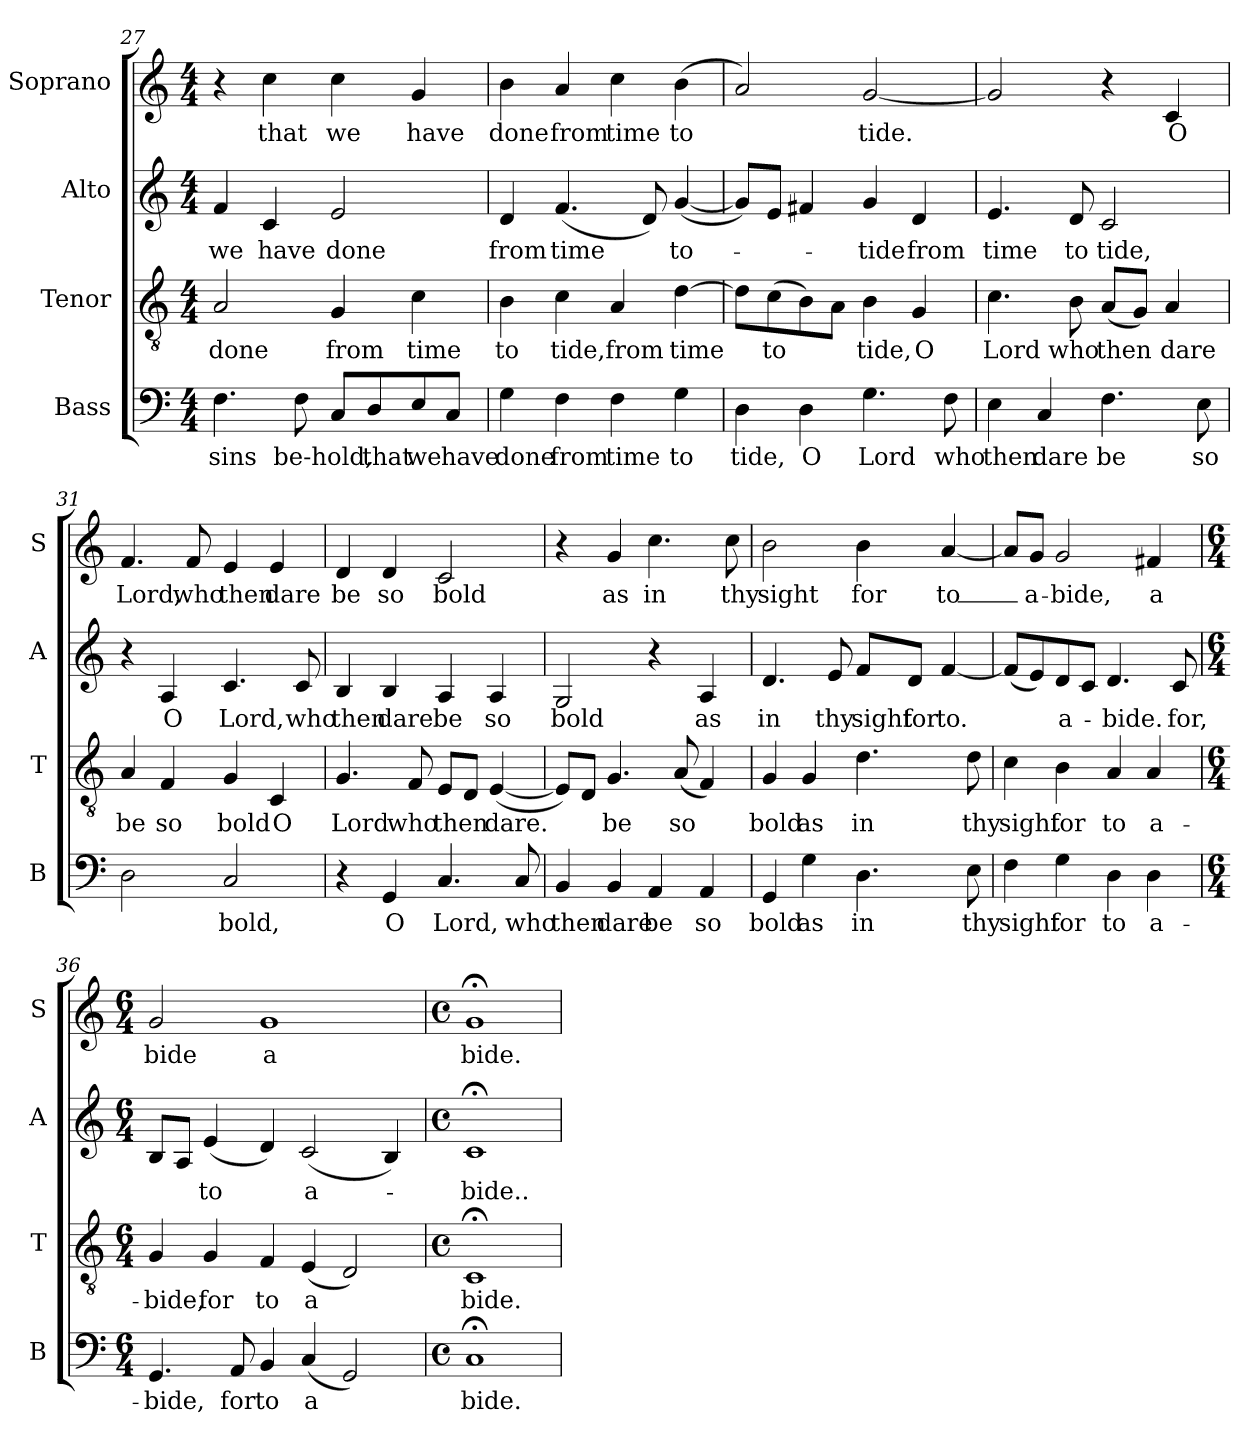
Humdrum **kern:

**kern	**text	**kern	**text	**kern	**text	**kern	**text
*part4	*part4	*part3	*part3	*part2	*part2	*part1	*part1
*staff4	*staff4	*staff3	*staff3	*staff2	*staff2	*staff1	*staff1
*I"Bass	*	*I"Tenor	*	*I"Alto	*	*I"Soprano	*
*I'B	*	*I'T	*	*I'A	*	*I'S	*
*clefF4	*	*clefGv2	*	*clefG2	*	*clefG2	*
*k[]	*	*k[]	*	*k[]	*	*k[]	*
*C:	*	*C:	*	*C:	*	*C:	*
*M4/4	*	*M4/4	*	*M4/4	*	*M4/4	*
=27	=27	=27	=27	=27	=27	=27	=27
4.F\	sins	2A/	done	4f/	we	4r	.
.	.	.	.	4c/	have	4cc\	that
8F\	be-hold,	.	.	.	.	.	.
8C/L	.	4G/	from	2e/	done	4cc\	we
8D/	that	.	.	.	.	.	.
8E/	we	4c\	time	.	.	4g/	have
8C/J	have	.	.	.	.	.	.
=28	=28	=28	=28	=28	=28	=28	=28
4G\	done	4B\	to	4d/	from	4b\	done
4F\	from	4c\	tide,	(4.f/	time	4a/	from
4F\	time	4A/	from	.	.	4cc\	time
.	.	.	.	8d/)	.	.	.
4G\	to	[4d\	time	([4g/	to-	(4b\	to
!!LO:LB:g=z
=29	=29	=29	=29	=29	=29	=29	=29
4D\	tide,	8d\L]	.	8g/L])	.	2a/)	.
.	.	(8c\	to	8e/J	.	.	.
4D\	O	8B\)	.	4f#X/	.	.	.
.	.	8A\J	.	.	.	.	.
4.G\	Lord	4B\	tide,	4g/	tide	[2g/	tide.
.	.	4G/	O	4d/	from	.	.
8F\	who	.	.	.	.	.	.
=30	=30	=30	=30	=30	=30	=30	=30
4E\	then	4.c\	Lord	4.e/	time	2g/]	.
4C/	dare	.	.	.	.	.	.
.	.	8B\	who	8d/	to	.	.
4.F\	be	(8A/L	then	2c/	tide,	4r	.
.	.	8G/J)	.	.	.	.	.
.	.	4A/	dare	.	.	4c/	O
8E\	so	.	.	.	.	.	.
=31	=31	=31	=31	=31	=31	=31	=31
2D\	.	4A/	be	4r	.	4.f/	Lord,
.	.	4F/	so	4A/	O	.	.
.	.	.	.	.	.	8f/	who
2C/	bold,	4G/	bold	4.c/	Lord,	4e/	then
.	.	4C/	O	.	.	4e/	dare
.	.	.	.	8c/	who	.	.
=32	=32	=32	=32	=32	=32	=32	=32
4r	.	4.G/	Lord	4B/	then	4d/	be
4GG/	O	.	.	4B/	dare	4d/	so
.	.	8F/	who	.	.	.	.
4.C/	Lord,	8E/L	then	4A/	be	2c/	bold
.	.	8D/J	.	.	.	.	.
.	.	([4E/	dare.	4A/	so	.	.
8C/	who	.	.	.	.	.	.
=33	=33	=33	=33	=33	=33	=33	=33
4BB/	then	8E/L])	.	2G/	bold	4r	.
.	.	8D/J	.	.	.	.	.
4BB/	dare	4.G/	be	.	.	4g/	as
4AA/	be	.	.	4r	.	4.cc\	in
.	.	(8A/	so	.	.	.	.
4AA/	so	4F/)	.	4A/	as	.	.
.	.	.	.	.	.	8cc\	thy
!!LO:LB:g=z
=34	=34	=34	=34	=34	=34	=34	=34
4GG/	bold	4G/	bold	4.d/	in	2b\	sight
4G\	as	4G/	as	.	.	.	.
.	.	.	.	8e/	thy	.	.
4.D\	in	4.d\	in	8f/L	sight	4b\	for
.	.	.	.	8d/J	for	.	.
.	.	.	.	[4f/	to.	[4a/	to_
8E\	thy	8d\	thy	.	.	.	.
=35	=35	=35	=35	=35	=35	=35	=35
4F\	sight	4c\	sight	(8f/L]	.	8a/L]	.
.	.	.	.	8e/)	.	8g/J	a-
4G\	for	4B\	for	8d/	a-	2g/	bide,
.	.	.	.	8c/J	.	.	.
4D\	to	4A/	to	4.d/	bide.	.	.
4D\	a-	4A/	a-	.	.	4f#X/	a
.	.	.	.	8c/	for,	.	.
=36	=36	=36	=36	=36	=36	=36	=36
*M6/4	*	*M6/4	*	*M6/4	*	*M6/4	*
4.GG/	bide,	4G/	bide,	8B/L	.	2g/	bide
.	.	.	.	8A/J	.	.	.
.	.	4G/	for	(4e/	to	.	.
8AA/	for	.	.	.	.	.	.
4BB/	to	4F/	to	4d/)	.	1g	a
(4C/	a	(4E/	a	(2c/	a-	.	.
2GG/)	.	2D/)	.	.	.	.	.
.	.	.	.	4B/)	.	.	.
=37	=37	=37	=37	=37	=37	=37	=37
*M4/4	*	*M4/4	*	*M4/4	*	*M4/4	*
*met(c)	*	*met(c)	*	*met(c)	*	*met(c)	*
1C;<	bide.	1C;<	bide.	1c;<	bide..	1g;<	bide.
=	=	=	=	=	=	=	=
*-	*-	*-	*-	*-	*-	*-	*-
